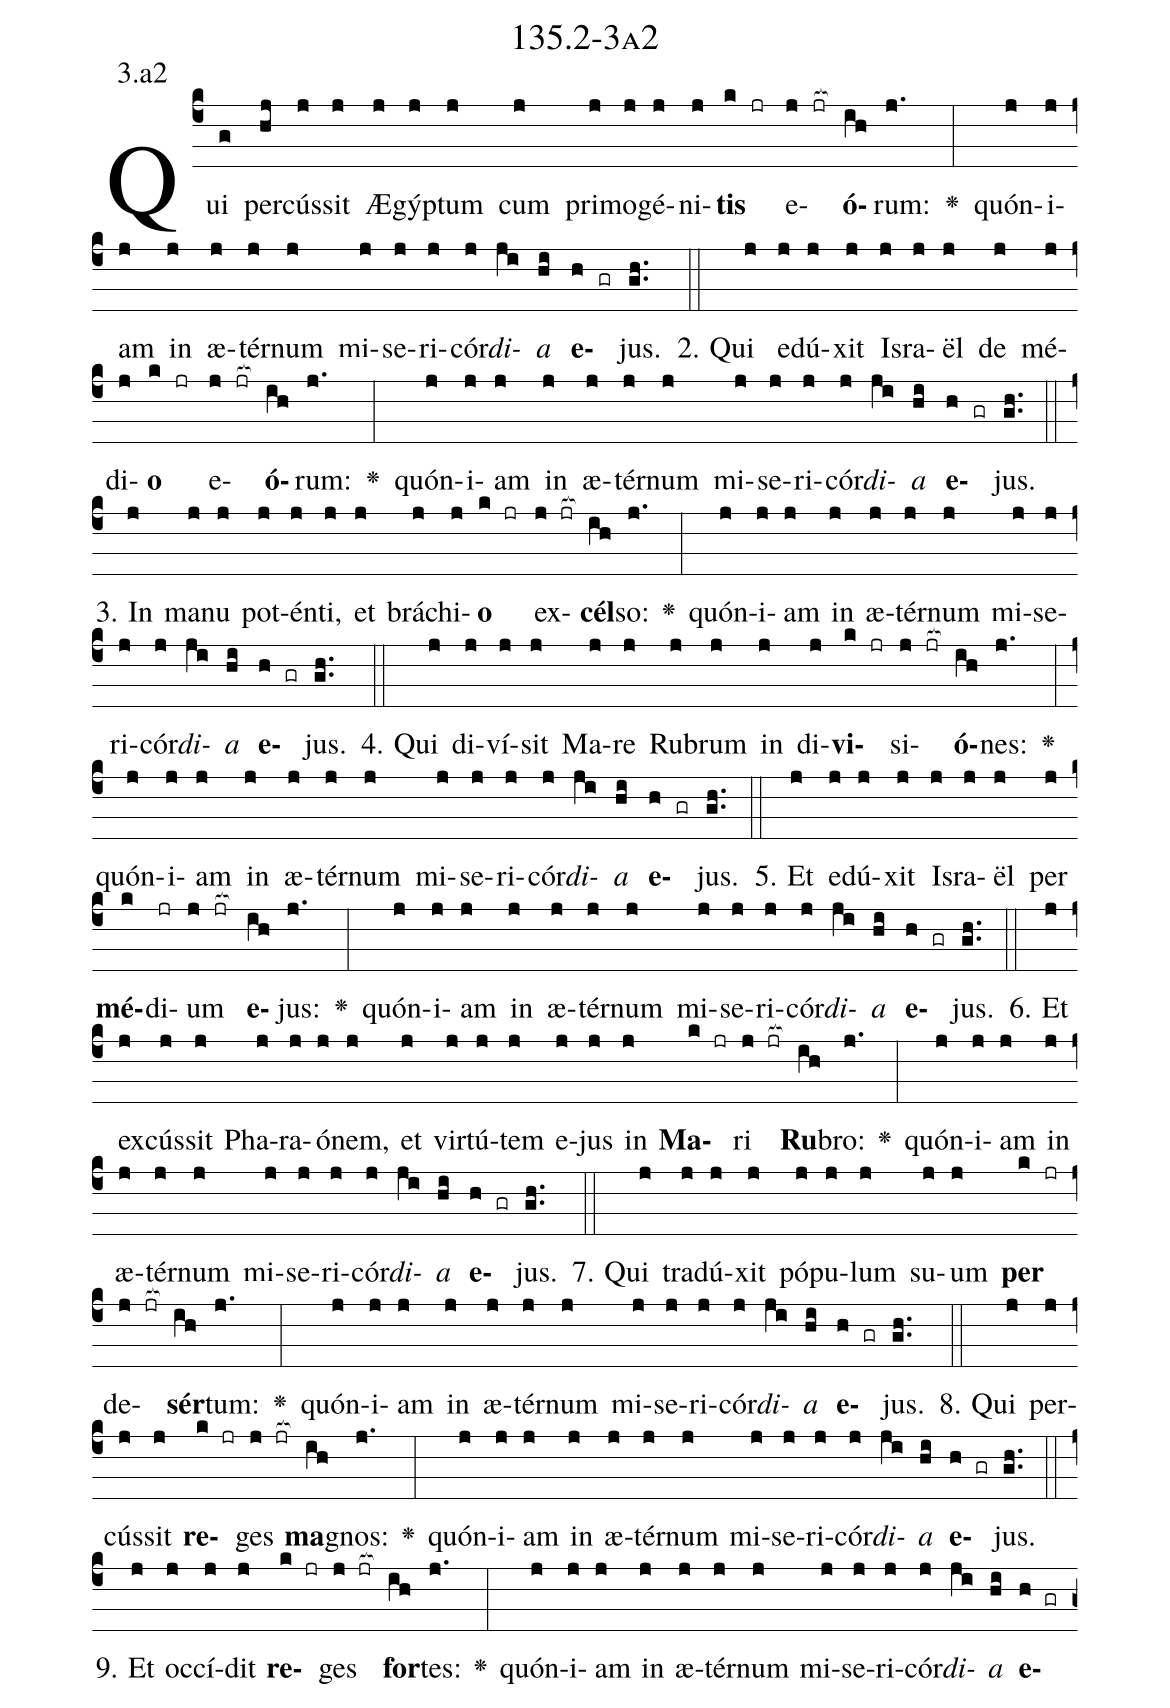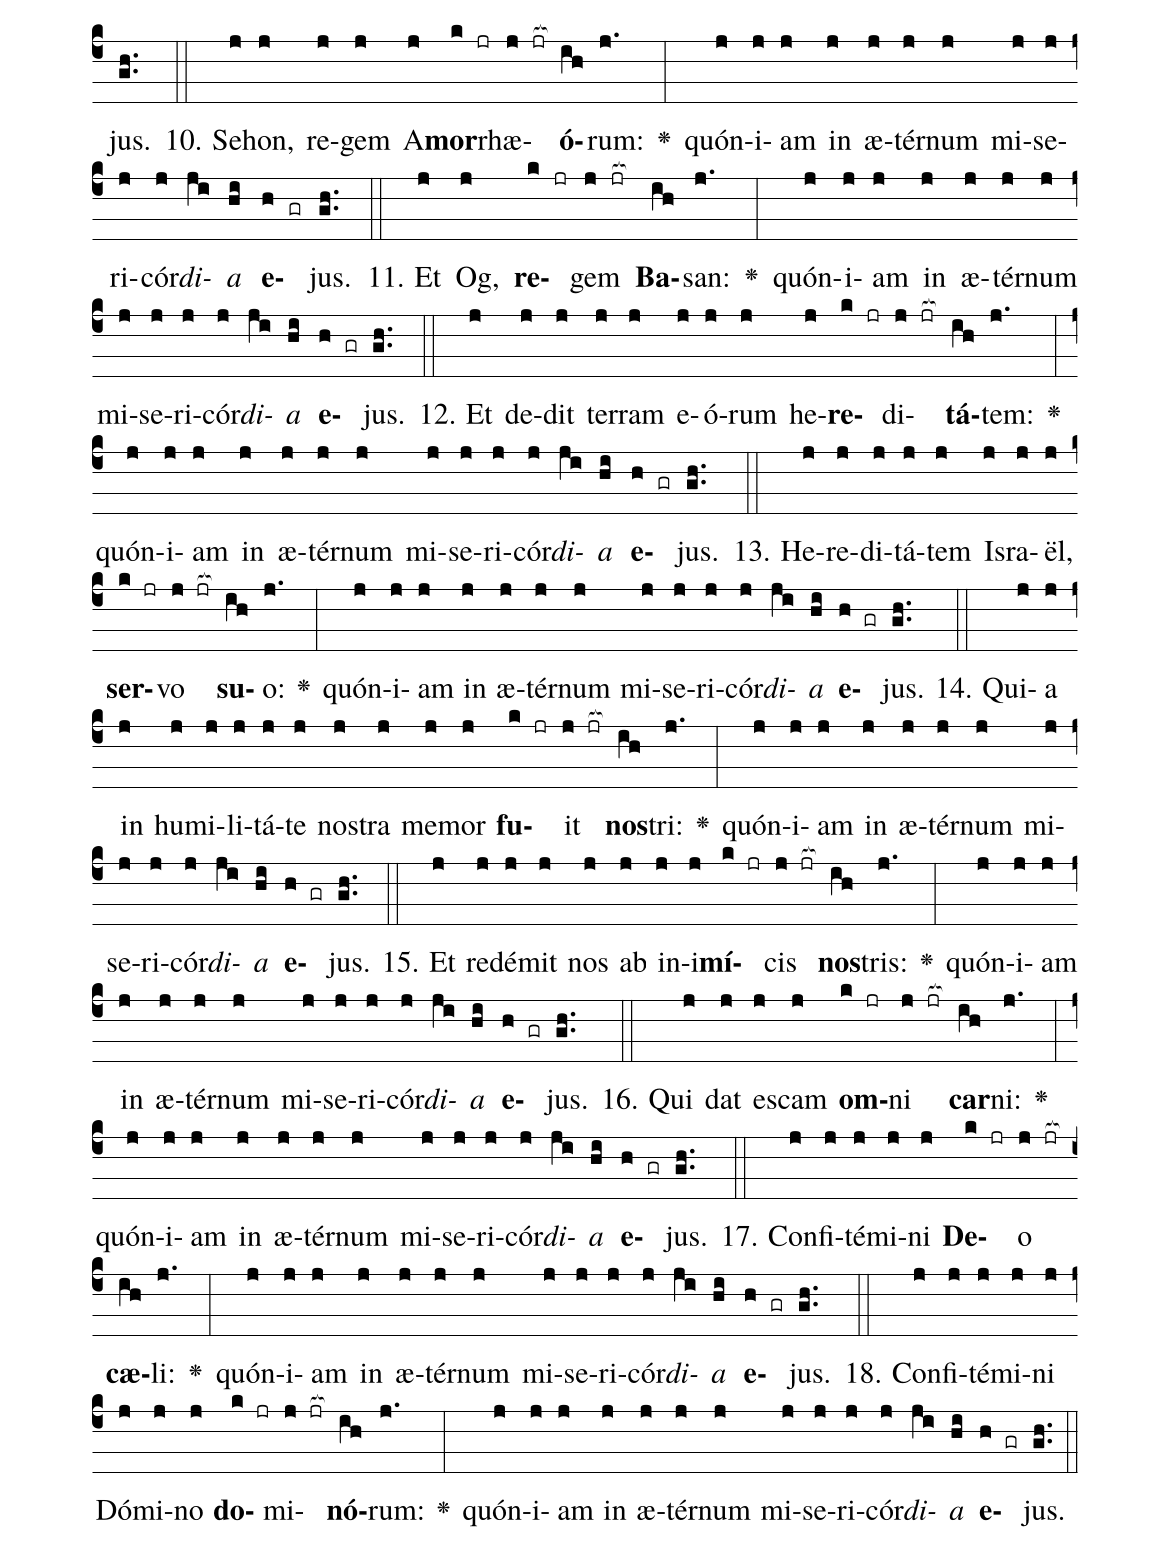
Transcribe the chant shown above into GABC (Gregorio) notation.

name: 135.2-3a2;
annotation: 3.a2;
%%
(c4)Qui(g) per(hj)cús(j)sit(j) Æ(j)gýp(j)tum(j) cum(j) pri(j)mo(j)gé(j)ni(j)<b>tis</b>(k jr) e(j jr[ocb:1{])<b>ó</b>(ih[ocb:0}])rum:(j.) <v>\greheightstar</v>(:) quón(j)i(j)am(j) in(j) æ(j)tér(j)num(j) mi(j)se(j)ri(j)cór(j)<i>di</i>(ji)<i>a</i>(hi) <b>e</b>(h gr)jus.(gh..) (::)
2. Qui(j) e(j)dú(j)xit(j) Is(j)ra(j)ël(j) de(j) mé(j)di(j)<b>o</b>(k jr) e(j jr[ocb:1{])<b>ó</b>(ih[ocb:0}])rum:(j.) <v>\greheightstar</v>(:) quón(j)i(j)am(j) in(j) æ(j)tér(j)num(j) mi(j)se(j)ri(j)cór(j)<i>di</i>(ji)<i>a</i>(hi) <b>e</b>(h gr)jus.(gh..) (::)
3. In(j) ma(j)nu(j) pot(j)én(j)ti,(j) et(j) brá(j)chi(j)<b>o</b>(k jr) ex(j jr[ocb:1{])<b>cél</b>(ih[ocb:0}])so:(j.) <v>\greheightstar</v>(:) quón(j)i(j)am(j) in(j) æ(j)tér(j)num(j) mi(j)se(j)ri(j)cór(j)<i>di</i>(ji)<i>a</i>(hi) <b>e</b>(h gr)jus.(gh..) (::)
4. Qui(j) di(j)ví(j)sit(j) Ma(j)re(j) Ru(j)brum(j) in(j) di(j)<b>vi</b>(k jr)si(j jr[ocb:1{])<b>ó</b>(ih[ocb:0}])nes:(j.) <v>\greheightstar</v>(:) quón(j)i(j)am(j) in(j) æ(j)tér(j)num(j) mi(j)se(j)ri(j)cór(j)<i>di</i>(ji)<i>a</i>(hi) <b>e</b>(h gr)jus.(gh..) (::)
5. Et(j) e(j)dú(j)xit(j) Is(j)ra(j)ël(j) per(j) <b>mé</b>(k)di(jr)um(j jr[ocb:1{]) <b>e</b>(ih[ocb:0}])jus:(j.) <v>\greheightstar</v>(:) quón(j)i(j)am(j) in(j) æ(j)tér(j)num(j) mi(j)se(j)ri(j)cór(j)<i>di</i>(ji)<i>a</i>(hi) <b>e</b>(h gr)jus.(gh..) (::)
6. Et(j) ex(j)cús(j)sit(j) Pha(j)ra(j)ó(j)nem,(j) et(j) vir(j)tú(j)tem(j) e(j)jus(j) in(j) <b>Ma</b>(k jr)ri(j jr[ocb:1{]) <b>Ru</b>(ih[ocb:0}])bro:(j.) <v>\greheightstar</v>(:) quón(j)i(j)am(j) in(j) æ(j)tér(j)num(j) mi(j)se(j)ri(j)cór(j)<i>di</i>(ji)<i>a</i>(hi) <b>e</b>(h gr)jus.(gh..) (::)
7. Qui(j) tra(j)dú(j)xit(j) pó(j)pu(j)lum(j) su(j)um(j) <b>per</b>(k jr) de(j jr[ocb:1{])<b>sér</b>(ih[ocb:0}])tum:(j.) <v>\greheightstar</v>(:) quón(j)i(j)am(j) in(j) æ(j)tér(j)num(j) mi(j)se(j)ri(j)cór(j)<i>di</i>(ji)<i>a</i>(hi) <b>e</b>(h gr)jus.(gh..) (::)
8. Qui(j) per(j)cús(j)sit(j) <b>re</b>(k jr)ges(j jr[ocb:1{]) <b>ma</b>(ih[ocb:0}])gnos:(j.) <v>\greheightstar</v>(:) quón(j)i(j)am(j) in(j) æ(j)tér(j)num(j) mi(j)se(j)ri(j)cór(j)<i>di</i>(ji)<i>a</i>(hi) <b>e</b>(h gr)jus.(gh..) (::)
9. Et(j) oc(j)cí(j)dit(j) <b>re</b>(k jr)ges(j jr[ocb:1{]) <b>for</b>(ih[ocb:0}])tes:(j.) <v>\greheightstar</v>(:) quón(j)i(j)am(j) in(j) æ(j)tér(j)num(j) mi(j)se(j)ri(j)cór(j)<i>di</i>(ji)<i>a</i>(hi) <b>e</b>(h gr)jus.(gh..) (::)
10. Se(j)hon,(j) re(j)gem(j) A(j)<b>mor</b>(k jr)rhæ(j jr[ocb:1{])<b>ó</b>(ih[ocb:0}])rum:(j.) <v>\greheightstar</v>(:) quón(j)i(j)am(j) in(j) æ(j)tér(j)num(j) mi(j)se(j)ri(j)cór(j)<i>di</i>(ji)<i>a</i>(hi) <b>e</b>(h gr)jus.(gh..) (::)
11. Et(j) Og,(j) <b>re</b>(k jr)gem(j jr[ocb:1{]) <b>Ba</b>(ih[ocb:0}])san:(j.) <v>\greheightstar</v>(:) quón(j)i(j)am(j) in(j) æ(j)tér(j)num(j) mi(j)se(j)ri(j)cór(j)<i>di</i>(ji)<i>a</i>(hi) <b>e</b>(h gr)jus.(gh..) (::)
12. Et(j) de(j)dit(j) ter(j)ram(j) e(j)ó(j)rum(j) he(j)<b>re</b>(k jr)di(j jr[ocb:1{])<b>tá</b>(ih[ocb:0}])tem:(j.) <v>\greheightstar</v>(:) quón(j)i(j)am(j) in(j) æ(j)tér(j)num(j) mi(j)se(j)ri(j)cór(j)<i>di</i>(ji)<i>a</i>(hi) <b>e</b>(h gr)jus.(gh..) (::)
13. He(j)re(j)di(j)tá(j)tem(j) Is(j)ra(j)ël,(j) <b>ser</b>(k jr)vo(j jr[ocb:1{]) <b>su</b>(ih[ocb:0}])o:(j.) <v>\greheightstar</v>(:) quón(j)i(j)am(j) in(j) æ(j)tér(j)num(j) mi(j)se(j)ri(j)cór(j)<i>di</i>(ji)<i>a</i>(hi) <b>e</b>(h gr)jus.(gh..) (::)
14. Qui(j)a(j) in(j) hu(j)mi(j)li(j)tá(j)te(j) nos(j)tra(j) me(j)mor(j) <b>fu</b>(k jr)it(j jr[ocb:1{]) <b>nos</b>(ih[ocb:0}])tri:(j.) <v>\greheightstar</v>(:) quón(j)i(j)am(j) in(j) æ(j)tér(j)num(j) mi(j)se(j)ri(j)cór(j)<i>di</i>(ji)<i>a</i>(hi) <b>e</b>(h gr)jus.(gh..) (::)
15. Et(j) red(j)é(j)mit(j) nos(j) ab(j) in(j)i(j)<b>mí</b>(k jr)cis(j jr[ocb:1{]) <b>nos</b>(ih[ocb:0}])tris:(j.) <v>\greheightstar</v>(:) quón(j)i(j)am(j) in(j) æ(j)tér(j)num(j) mi(j)se(j)ri(j)cór(j)<i>di</i>(ji)<i>a</i>(hi) <b>e</b>(h gr)jus.(gh..) (::)
16. Qui(j) dat(j) es(j)cam(j) <b>om</b>(k jr)ni(j jr[ocb:1{]) <b>car</b>(ih[ocb:0}])ni:(j.) <v>\greheightstar</v>(:) quón(j)i(j)am(j) in(j) æ(j)tér(j)num(j) mi(j)se(j)ri(j)cór(j)<i>di</i>(ji)<i>a</i>(hi) <b>e</b>(h gr)jus.(gh..) (::)
17. Con(j)fi(j)té(j)mi(j)ni(j) <b>De</b>(k jr)o(j jr[ocb:1{]) <b>cæ</b>(ih[ocb:0}])li:(j.) <v>\greheightstar</v>(:) quón(j)i(j)am(j) in(j) æ(j)tér(j)num(j) mi(j)se(j)ri(j)cór(j)<i>di</i>(ji)<i>a</i>(hi) <b>e</b>(h gr)jus.(gh..) (::)
18. Con(j)fi(j)té(j)mi(j)ni(j) Dó(j)mi(j)no(j) <b>do</b>(k jr)mi(j jr[ocb:1{])<b>nó</b>(ih[ocb:0}])rum:(j.) <v>\greheightstar</v>(:) quón(j)i(j)am(j) in(j) æ(j)tér(j)num(j) mi(j)se(j)ri(j)cór(j)<i>di</i>(ji)<i>a</i>(hi) <b>e</b>(h gr)jus.(gh..) (::)
